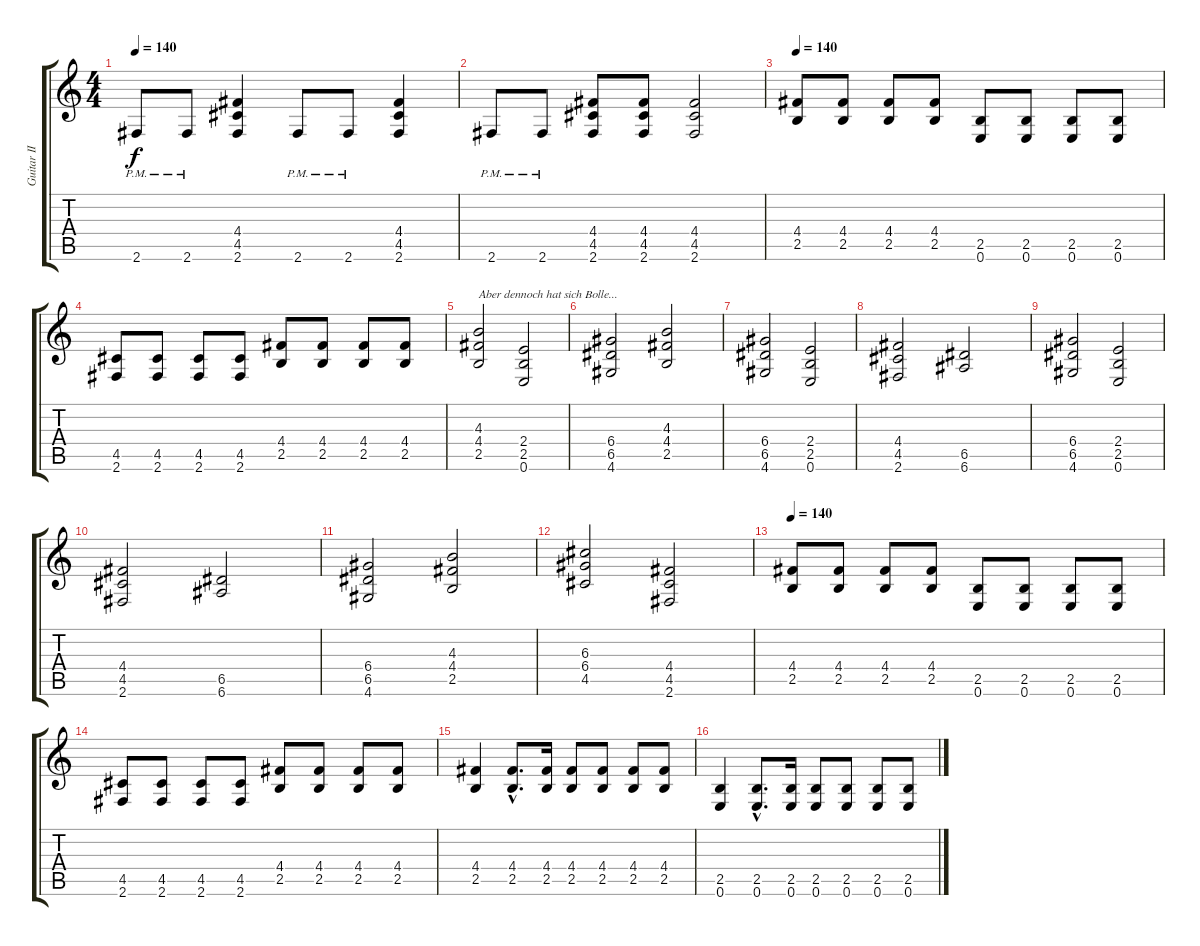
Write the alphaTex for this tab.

\track ("Guitar II" "Guitar II") {instrument distortionguitar}
\staff {score tabs}
\tuning (E4 B3 G3 D3 A2 E2) {hide}
\ts (4 4)
\tempo 140
\clef g2
\ks c
2.6{pm}.8{dy f} 2.6{pm}.8 (4.4 4.5 2.6).4 2.6{pm}.8 2.6{pm}.8 (4.4 4.5 2.6).4 |
2.6{pm}.8 2.6{pm}.8 (4.4 4.5 2.6).8 (4.4 4.5 2.6).8 (4.4 4.5 2.6).2 |
\tempo 140
(4.4 2.5).8 (4.4 2.5).8 (4.4 2.5).8 (4.4 2.5).8 (2.5 0.6).8 (2.5 0.6).8 (2.5 0.6).8 (2.5 0.6).8 |
(4.5 2.6).8 (4.5 2.6).8 (4.5 2.6).8 (4.5 2.6).8 (4.4 2.5).8 (4.4 2.5).8 (4.4 2.5).8 (4.4 2.5).8 |
(4.3 4.4 2.5).2{txt "Aber dennoch hat sich Bolle..."} (2.4 2.5 0.6).2 |
(6.4 6.5 4.6).2 (4.3 4.4 2.5).2 |
(6.4 6.5 4.6).2 (2.4 2.5 0.6).2 |
(4.4 4.5 2.6).2 (6.5 6.6).2 |
(6.4 6.5 4.6).2 (2.4 2.5 0.6).2 |
(4.4 4.5 2.6).2 (6.5 6.6).2 |
(6.4 6.5 4.6).2 (4.3 4.4 2.5).2 |
(6.3 6.4 4.5).2 (4.4 4.5 2.6).2 |
\tempo 140
(4.4 2.5).8 (4.4 2.5).8 (4.4 2.5).8 (4.4 2.5).8 (2.5 0.6).8 (2.5 0.6).8 (2.5 0.6).8 (2.5 0.6).8 |
(4.5 2.6).8 (4.5 2.6).8 (4.5 2.6).8 (4.5 2.6).8 (4.4 2.5).8 (4.4 2.5).8 (4.4 2.5).8 (4.4 2.5).8 |
(4.4 2.5).4 (4.4{hac} 2.5{hac}).8{d} (4.4 2.5).16 (4.4 2.5).8 (4.4 2.5).8 (4.4 2.5).8 (4.4 2.5).8 |
(2.5 0.6).4 (2.5{hac} 0.6{hac}).8{d} (2.5 0.6).16 (2.5 0.6).8 (2.5 0.6).8 (2.5 0.6).8 (2.5 0.6).8
